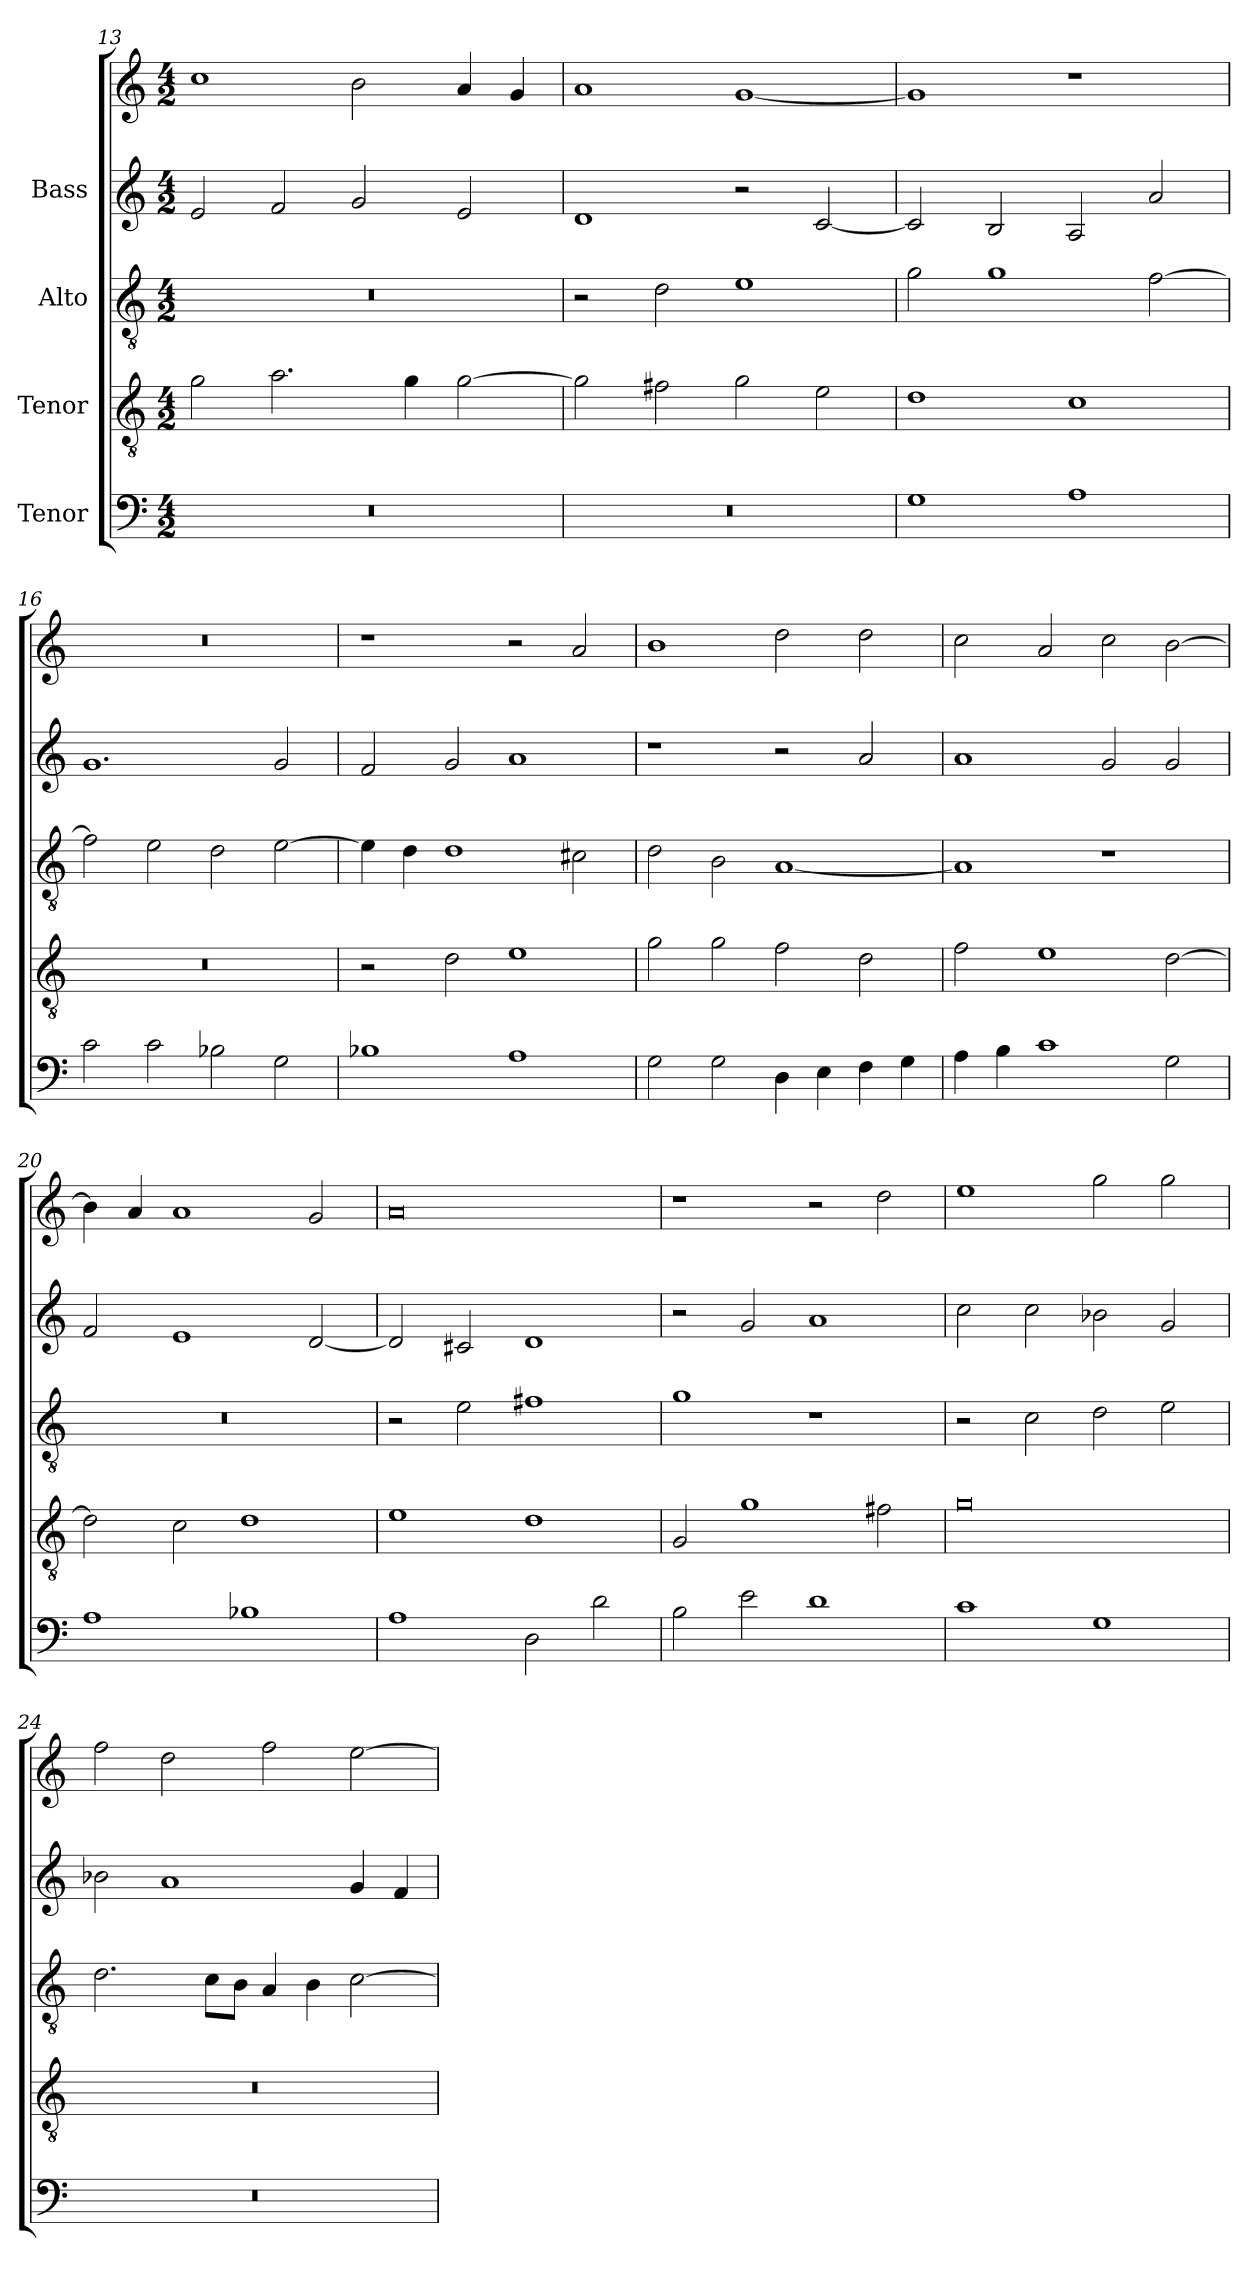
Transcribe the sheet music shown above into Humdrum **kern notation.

**kern	**kern	**kern	**kern	**kern
*part5	*part4	*part3	*part2	*part1
*staff5	*staff4	*staff3	*staff2	*staff1
*I"Tenor	*I"Tenor	*I"Alto	*I"Bass	*
*clefF4	*clefGv2	*clefGv2	*clefG2	*clefG2
*k[]	*k[]	*k[]	*k[]	*k[]
*C:	*C:	*C:	*C:	*C:
*M4/2	*M4/2	*M4/2	*M4/2	*M4/2
=13	=13	=13	=13	=13
0r	2g\	0r	2e/	1cc\
.	2.a\	.	2f/	.
.	.	.	2g/	2b\
.	4g\	.	.	.
.	[2g\	.	2e/	4a/
.	.	.	.	4g/
=14	=14	=14	=14	=14
0r	2g\]	2r	1d/	1a/
.	2f#X\	2d\	.	.
.	2g\	1e\	2r	[1g/
.	2e\	.	[2c/	.
=15	=15	=15	=15	=15
1G\	1d\	2g\	2c/]	1g/]
.	.	1g\	2B/	.
1A\	1c\	.	2A/	1r
.	.	[2f\	2a/	.
!!LO:PB:g=z
=16	=16	=16	=16	=16
2c\	0r	2f\]	1.g/	0r
2c\	.	2e\	.	.
2B-X\	.	2d\	.	.
2G\	.	[2e\	2g/	.
=17	=17	=17	=17	=17
1B-X\	2r	4e\]	2f/	1r
.	.	4d\	.	.
.	2d\	1d\	2g/	.
1A\	1e\	.	1a/	2r
.	.	2c#X\	.	2a/
=18	=18	=18	=18	=18
2G\	2g\	2d\	1r	1b\
2G\	2g\	2B\	.	.
4D\	2f\	[1A/	2r	2dd\
4E\	.	.	.	.
4F\	2d\	.	2a/	2dd\
4G\	.	.	.	.
=19	=19	=19	=19	=19
4A\	2f\	1A/]	1a/	2cc\
4B\	.	.	.	.
1c\	1e\	.	.	2a/
.	.	1r	2g/	2cc\
2G\	[2d\	.	2g/	[2b\
!!LO:LB:g=z
=20	=20	=20	=20	=20
1A\	2d\]	0r	2f/	4b\]
.	.	.	.	4a/
.	2c\	.	1e/	1a/
1B-X\	1d\	.	.	.
.	.	.	[2d/	2g/
=21	=21	=21	=21	=21
1A\	1e\	2r	2d/]	0a/
.	.	2e\	2c#X/	.
2D\	1d\	1f#X\	1d/	.
2d\	.	.	.	.
=22	=22	=22	=22	=22
2B\	2G/	1g\	2r	1r
2e\	1g\	.	2g/	.
1d\	.	1r	1a/	2r
.	2f#X\	.	.	2dd\
=23	=23	=23	=23	=23
1c\	0g\	2r	2cc\	1ee\
.	.	2c\	2cc\	.
1G\	.	2d\	2b-X\	2gg\
.	.	2e\	2g/	2gg\
!!LO:PB:g=z
=24	=24	=24	=24	=24
0r	0r	2.d\	2b-X\	2ff\
.	.	.	1a/	2dd\
.	.	8c\L	.	.
.	.	8B\J	.	.
.	.	4A/	.	2ff\
.	.	4B\	.	.
.	.	[2c\	4g/	[2ee\
.	.	.	4f/	.
=	=	=	=	=
*-	*-	*-	*-	*-
